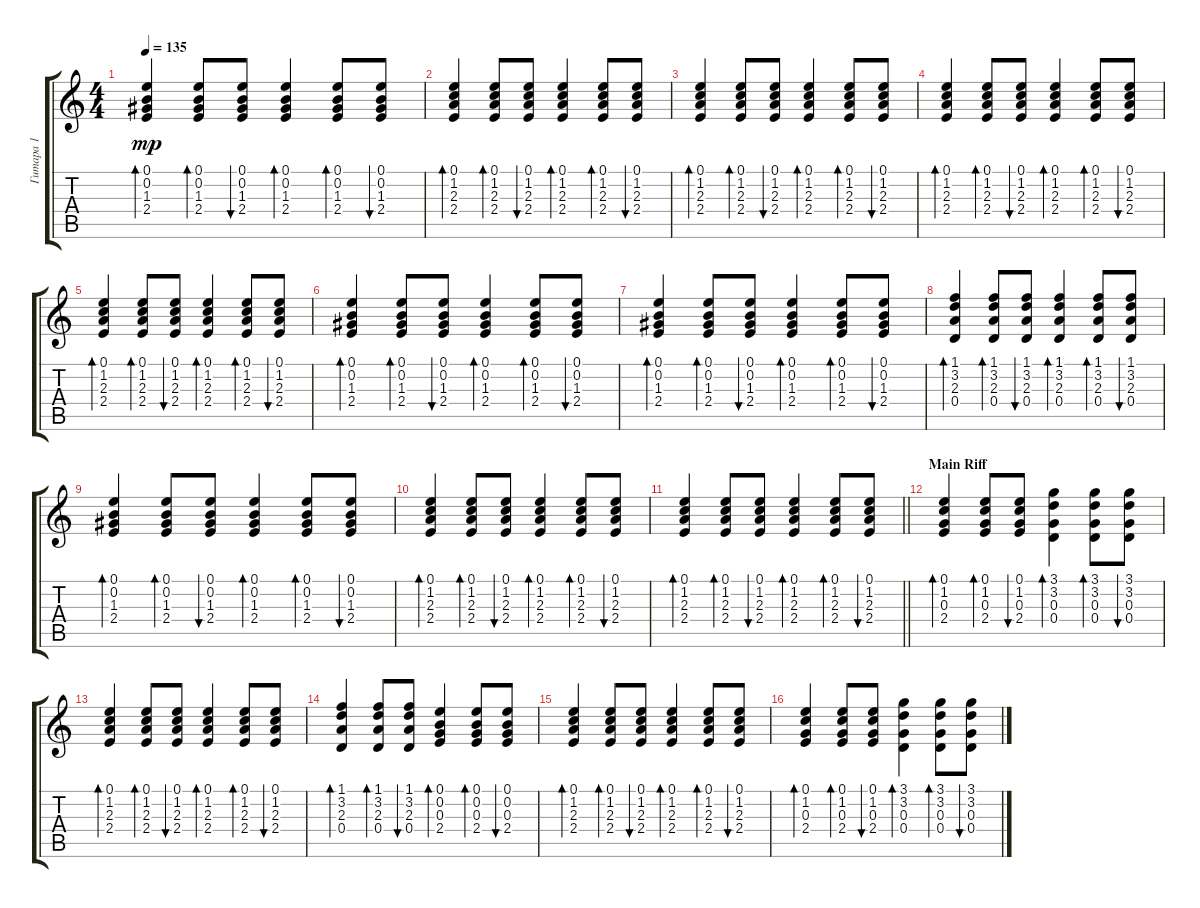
\track ("Гитара 1" "Гитара 1") {instrument acousticguitarsteel}
\staff {score tabs}
\tuning (E4 B3 G3 D3 A2 E2) {hide}
\ts (4 4)
\tempo 135
\clef g2
\ks c
(0.1 0.2 1.3 2.4).4{bd 60 dy mp} (0.1 0.2 1.3 2.4).8{bd 60} (0.1 0.2 1.3 2.4).8{bu 60} (0.1 0.2 1.3 2.4).4{bd 60} (0.1 0.2 1.3 2.4).8{bd 60} (0.1 0.2 1.3 2.4).8{bu 60} |
(0.1 1.2 2.3 2.4).4{bd 60} (0.1 1.2 2.3 2.4).8{bd 60} (0.1 1.2 2.3 2.4).8{bu 60} (0.1 1.2 2.3 2.4).4{bd 60} (0.1 1.2 2.3 2.4).8{bd 60} (0.1 1.2 2.3 2.4).8{bu 60} |
(0.1 1.2 2.3 2.4).4{bd 60} (0.1 1.2 2.3 2.4).8{bd 60} (0.1 1.2 2.3 2.4).8{bu 60} (0.1 1.2 2.3 2.4).4{bd 60} (0.1 1.2 2.3 2.4).8{bd 60} (0.1 1.2 2.3 2.4).8{bu 60} |
(0.1 1.2 2.3 2.4).4{bd 60} (0.1 1.2 2.3 2.4).8{bd 60} (0.1 1.2 2.3 2.4).8{bu 60} (0.1 1.2 2.3 2.4).4{bd 60} (0.1 1.2 2.3 2.4).8{bd 60} (0.1 1.2 2.3 2.4).8{bu 60} |
(0.1 1.2 2.3 2.4).4{bd 60} (0.1 1.2 2.3 2.4).8{bd 60} (0.1 1.2 2.3 2.4).8{bu 60} (0.1 1.2 2.3 2.4).4{bd 60} (0.1 1.2 2.3 2.4).8{bd 60} (0.1 1.2 2.3 2.4).8{bu 60} |
(0.1 0.2 1.3 2.4).4{bd 60} (0.1 0.2 1.3 2.4).8{bd 60} (0.1 0.2 1.3 2.4).8{bu 60} (0.1 0.2 1.3 2.4).4{bd 60} (0.1 0.2 1.3 2.4).8{bd 60} (0.1 0.2 1.3 2.4).8{bu 60} |
(0.1 0.2 1.3 2.4).4{bd 60} (0.1 0.2 1.3 2.4).8{bd 60} (0.1 0.2 1.3 2.4).8{bu 60} (0.1 0.2 1.3 2.4).4{bd 60} (0.1 0.2 1.3 2.4).8{bd 60} (0.1 0.2 1.3 2.4).8{bu 60} |
(1.1 3.2 2.3 0.4).4{bd 60} (1.1 3.2 2.3 0.4).8{bd 60} (1.1 3.2 2.3 0.4).8{bu 60} (1.1 3.2 2.3 0.4).4{bd 60} (1.1 3.2 2.3 0.4).8{bd 60} (1.1 3.2 2.3 0.4).8{bu 60} |
(0.1 0.2 1.3 2.4).4{bd 60} (0.1 0.2 1.3 2.4).8{bd 60} (0.1 0.2 1.3 2.4).8{bu 60} (0.1 0.2 1.3 2.4).4{bd 60} (0.1 0.2 1.3 2.4).8{bd 60} (0.1 0.2 1.3 2.4).8{bu 60} |
(0.1 1.2 2.3 2.4).4{bd 60} (0.1 1.2 2.3 2.4).8{bd 60} (0.1 1.2 2.3 2.4).8{bu 60} (0.1 1.2 2.3 2.4).4{bd 60} (0.1 1.2 2.3 2.4).8{bd 60} (0.1 1.2 2.3 2.4).8{bu 60} |
\barLineRight lightlight
(0.1 1.2 2.3 2.4).4{bd 60} (0.1 1.2 2.3 2.4).8{bd 60} (0.1 1.2 2.3 2.4).8{bu 60} (0.1 1.2 2.3 2.4).4{bd 60} (0.1 1.2 2.3 2.4).8{bd 60} (0.1 1.2 2.3 2.4).8{bu 60} |
\section ("" "Main Riff")
(0.1 1.2 0.3 2.4).4{bd 60} (0.1 1.2 0.3 2.4).8{bd 60} (0.1 1.2 0.3 2.4).8{bu 60} (3.1 3.2 0.3 0.4).4{bd 60} (3.1 3.2 0.3 0.4).8{bd 60} (3.1 3.2 0.3 0.4).8{bu 60} |
(0.1 1.2 2.3 2.4).4{bd 60} (0.1 1.2 2.3 2.4).8{bd 60} (0.1 1.2 2.3 2.4).8{bu 60} (0.1 1.2 2.3 2.4).4{bd 60} (0.1 1.2 2.3 2.4).8{bd 60} (0.1 1.2 2.3 2.4).8{bu 60} |
(1.1 3.2 2.3 0.4).4{bd 60} (1.1 3.2 2.3 0.4).8{bd 60} (1.1 3.2 2.3 0.4).8{bu 60} (0.1 0.2 0.3 2.4).4{bd 60} (0.1 0.2 0.3 2.4).8{bd 60} (0.1 0.2 0.3 2.4).8{bu 60} |
(0.1 1.2 2.3 2.4).4{bd 60} (0.1 1.2 2.3 2.4).8{bd 60} (0.1 1.2 2.3 2.4).8{bu 60} (0.1 1.2 2.3 2.4).4{bd 60} (0.1 1.2 2.3 2.4).8{bd 60} (0.1 1.2 2.3 2.4).8{bu 60} |
(0.1 1.2 0.3 2.4).4{bd 60} (0.1 1.2 0.3 2.4).8{bd 60} (0.1 1.2 0.3 2.4).8{bu 60} (3.1 3.2 0.3 0.4).4{bd 60} (3.1 3.2 0.3 0.4).8{bd 60} (3.1 3.2 0.3 0.4).8{bu 60}
